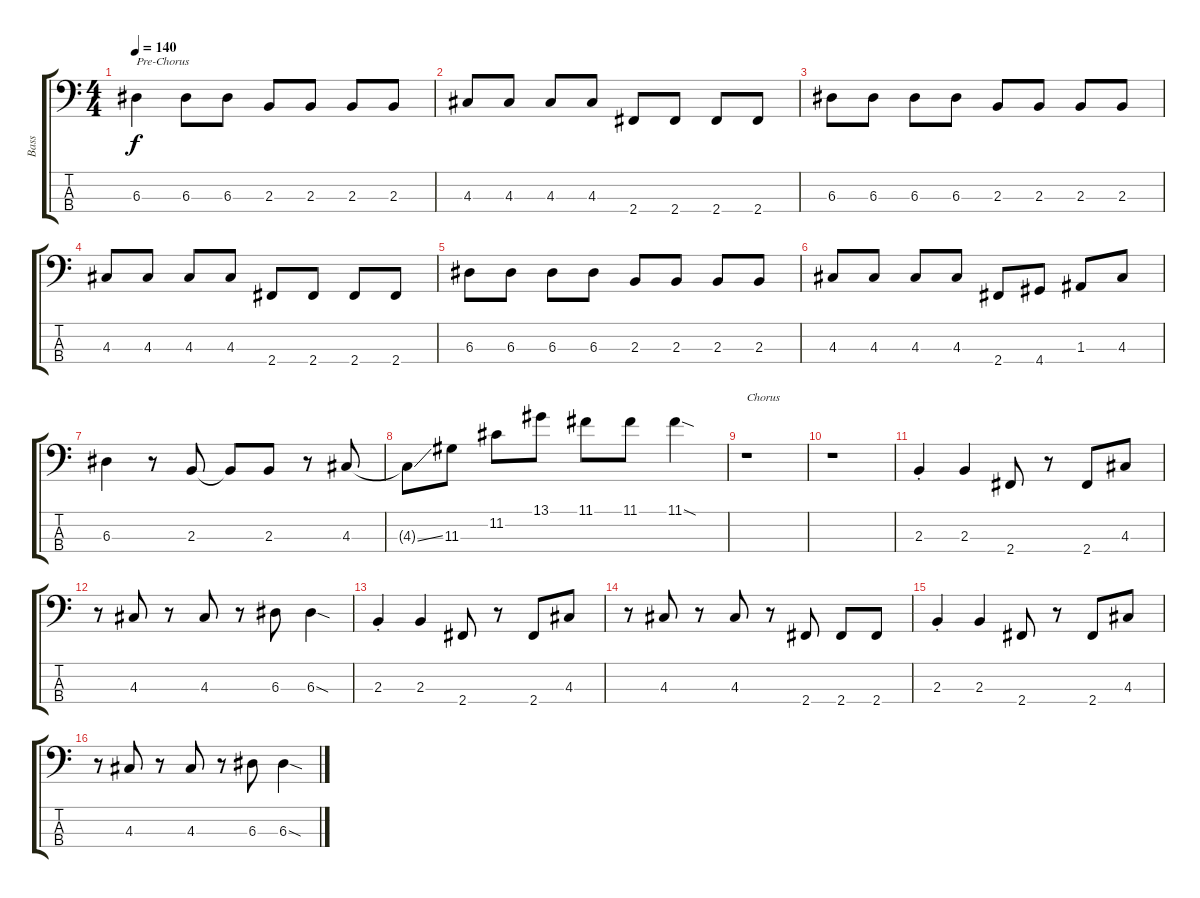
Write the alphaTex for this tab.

\track ("Bass" "Bass") {instrument electricbassfinger}
\staff {score tabs}
\tuning (G2 D2 A1 E1) {hide}
\ts (4 4)
\tempo 140
\clef f4
\ks c
6.3.4{txt "Pre-Chorus" dy f} 6.3.8 6.3.8 2.3.8 2.3.8 2.3.8 2.3.8 |
4.3.8 4.3.8 4.3.8 4.3.8 2.4.8 2.4.8 2.4.8 2.4.8 |
6.3.8 6.3.8 6.3.8 6.3.8 2.3.8 2.3.8 2.3.8 2.3.8 |
4.3.8 4.3.8 4.3.8 4.3.8 2.4.8 2.4.8 2.4.8 2.4.8 |
6.3.8 6.3.8 6.3.8 6.3.8 2.3.8 2.3.8 2.3.8 2.3.8 |
4.3.8 4.3.8 4.3.8 4.3.8 2.4.8 4.4.8 1.3.8 4.3.8 |
6.3.4 r.8 2.3.8 2.3{t}.8 2.3.8 r.8 4.3.8 |
4.3{ss t}.8 11.3.8 11.2.8 13.1.8 11.1.8 11.1.8 11.1{sod}.4 |
r.1{txt "Chorus"} |
r.1 |
2.3{st}.4 2.3.4 2.4.8 r.8 2.4.8 4.3.8 |
r.8 4.3.8 r.8 4.3.8 r.8 6.3.8 6.3{sod}.4 |
2.3{st}.4 2.3.4 2.4.8 r.8 2.4.8 4.3.8 |
r.8 4.3.8 r.8 4.3.8 r.8 2.4.8 2.4.8 2.4.8 |
2.3{st}.4 2.3.4 2.4.8 r.8 2.4.8 4.3.8 |
r.8 4.3.8 r.8 4.3.8 r.8 6.3.8 6.3{sod}.4
